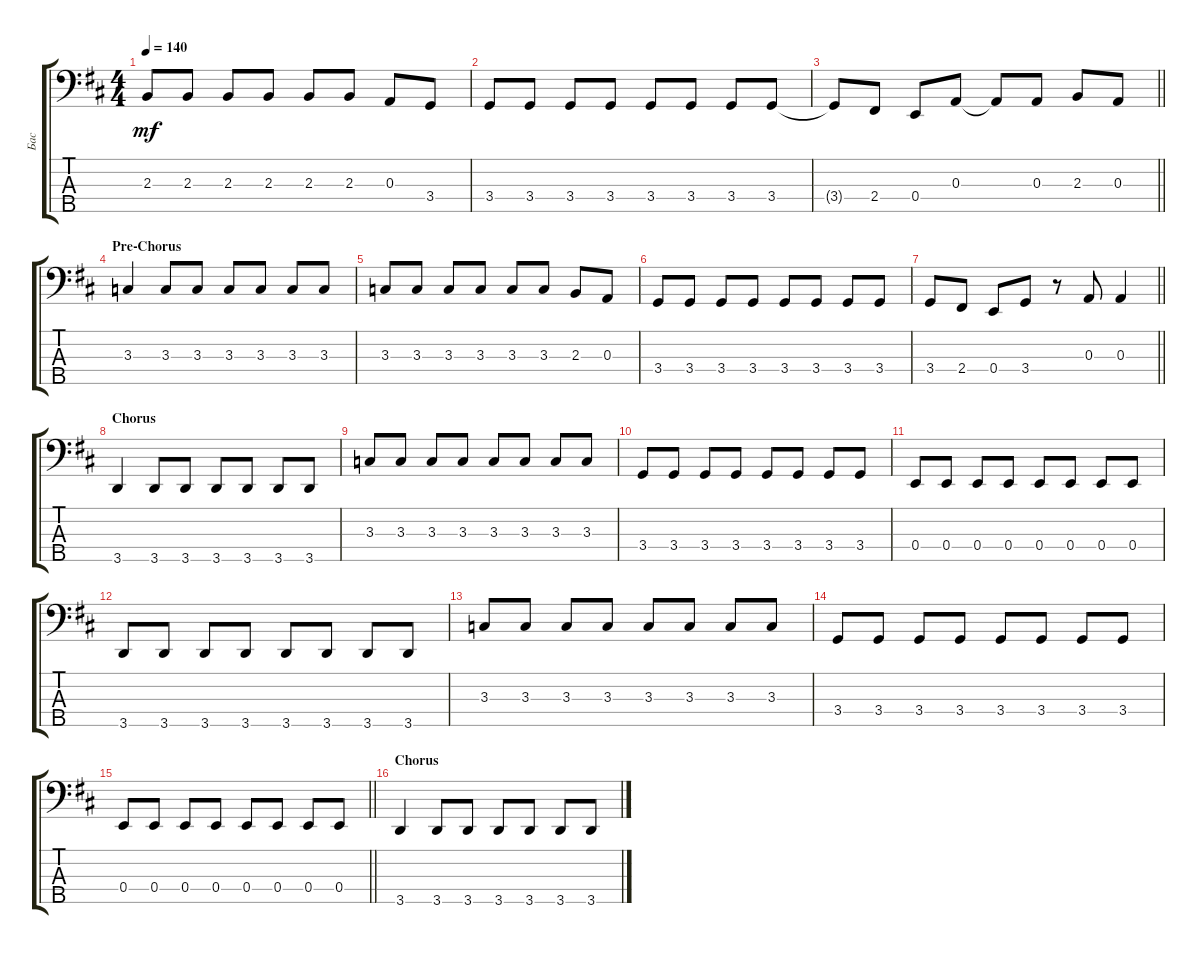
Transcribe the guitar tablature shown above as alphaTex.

\track ("Бас" "Бас") {instrument electricbassfinger}
\staff {score tabs}
\tuning (G2 D2 A1 E1 B0) {hide}
\ts (4 4)
\tempo 140
\clef f4
\ks bminor
2.3.8{dy mf} 2.3.8 2.3.8 2.3.8 2.3.8 2.3.8 0.3.8 3.4.8 |
3.4.8 3.4.8 3.4.8 3.4.8 3.4.8 3.4.8 3.4.8 3.4.8 |
\barLineRight lightlight
3.4{t}.8 2.4.8 0.4.8 0.3.8 0.3{t}.8 0.3.8 2.3.8 0.3.8 |
\section ("" "Pre-Chorus")
3.3.4 3.3.8 3.3.8 3.3.8 3.3.8 3.3.8 3.3.8 |
3.3.8 3.3.8 3.3.8 3.3.8 3.3.8 3.3.8 2.3.8 0.3.8 |
3.4.8 3.4.8 3.4.8 3.4.8 3.4.8 3.4.8 3.4.8 3.4.8 |
\barLineRight lightlight
3.4.8 2.4.8 0.4.8 3.4.8 r.8 0.3.8 0.3.4 |
\section ("" "Chorus")
3.5.4 3.5.8 3.5.8 3.5.8 3.5.8 3.5.8 3.5.8 |
3.3.8 3.3.8 3.3.8 3.3.8 3.3.8 3.3.8 3.3.8 3.3.8 |
3.4.8 3.4.8 3.4.8 3.4.8 3.4.8 3.4.8 3.4.8 3.4.8 |
0.4.8 0.4.8 0.4.8 0.4.8 0.4.8 0.4.8 0.4.8 0.4.8 |
3.5.8 3.5.8 3.5.8 3.5.8 3.5.8 3.5.8 3.5.8 3.5.8 |
3.3.8 3.3.8 3.3.8 3.3.8 3.3.8 3.3.8 3.3.8 3.3.8 |
3.4.8 3.4.8 3.4.8 3.4.8 3.4.8 3.4.8 3.4.8 3.4.8 |
\barLineRight lightlight
0.4.8 0.4.8 0.4.8 0.4.8 0.4.8 0.4.8 0.4.8 0.4.8 |
\section ("" "Chorus")
3.5.4 3.5.8 3.5.8 3.5.8 3.5.8 3.5.8 3.5.8
